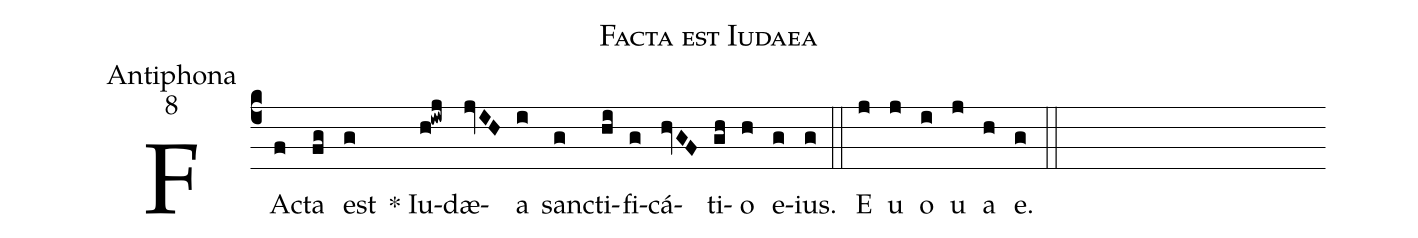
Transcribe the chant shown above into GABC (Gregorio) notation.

name:Facta est Iudaea;
office-part:Antiphona;
mode:8;
%%
(c4)FA(f)cta(fg) est(g) * Iu(h!iwj)dæ(jvIH)a(i) sanc(g)ti(hi)fi(g)cá(hvGF)ti(gh)o(h) e(g)ius.(g) (::)  E(j) u(j) o(i) u(j) a(h) e.(g) (::)
